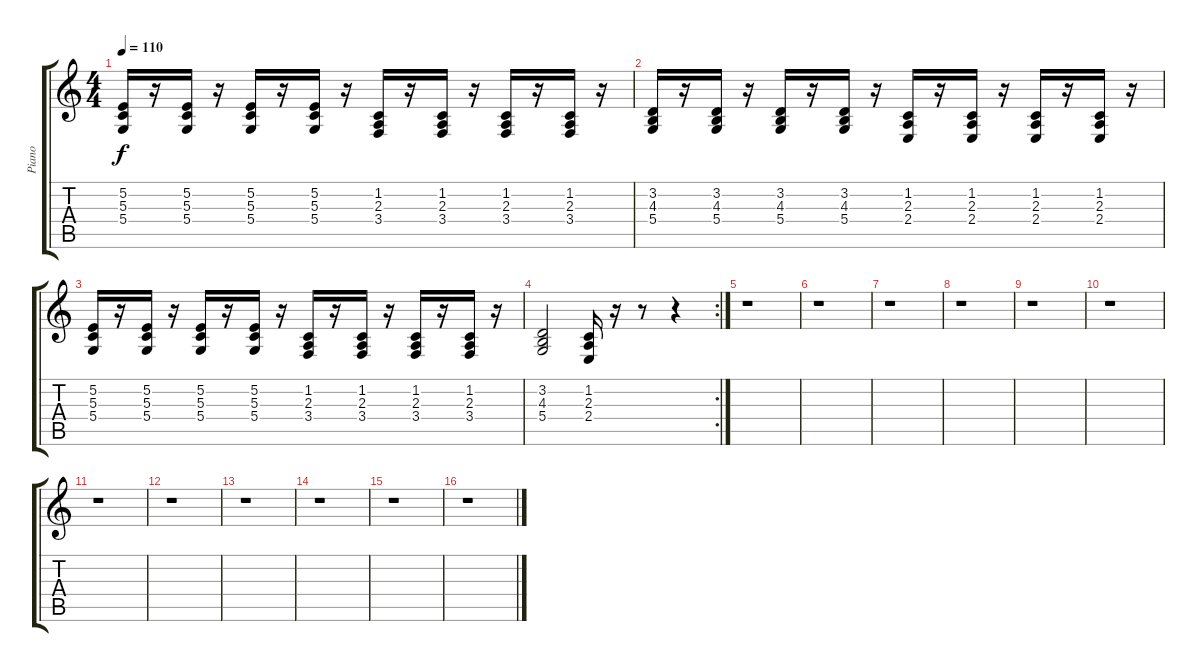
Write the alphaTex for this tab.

\track ("Piano" "Piano") {instrument acousticgrandpiano}
\staff {score tabs}
\tuning (E4 B3 G3 D3 A2 E2) {hide}
\ts (4 4)
\tempo 110
\clef g2
\ks c
(5.2 5.3 5.4).16{dy f} r.16 (5.2 5.3 5.4).16 r.16 (5.2 5.3 5.4).16 r.16 (5.2 5.3 5.4).16 r.16 (1.2 2.3 3.4).16 r.16 (1.2 2.3 3.4).16 r.16 (1.2 2.3 3.4).16 r.16 (1.2 2.3 3.4).16 r.16 |
(3.2 4.3 5.4).16 r.16 (3.2 4.3 5.4).16 r.16 (3.2 4.3 5.4).16 r.16 (3.2 4.3 5.4).16 r.16 (1.2 2.3 2.4).16 r.16 (1.2 2.3 2.4).16 r.16 (1.2 2.3 2.4).16 r.16 (1.2 2.3 2.4).16 r.16 |
(5.2 5.3 5.4).16 r.16 (5.2 5.3 5.4).16 r.16 (5.2 5.3 5.4).16 r.16 (5.2 5.3 5.4).16 r.16 (1.2 2.3 3.4).16 r.16 (1.2 2.3 3.4).16 r.16 (1.2 2.3 3.4).16 r.16 (1.2 2.3 3.4).16 r.16 |
\rc 2
(3.2 4.3 5.4).2 (1.2 2.3 2.4).16 r.16 r.8 r.4 |
r.1 |
r.1 |
r.1 |
r.1 |
r.1 |
r.1 |
r.1 |
r.1 |
r.1 |
r.1 |
r.1 |
r.1
